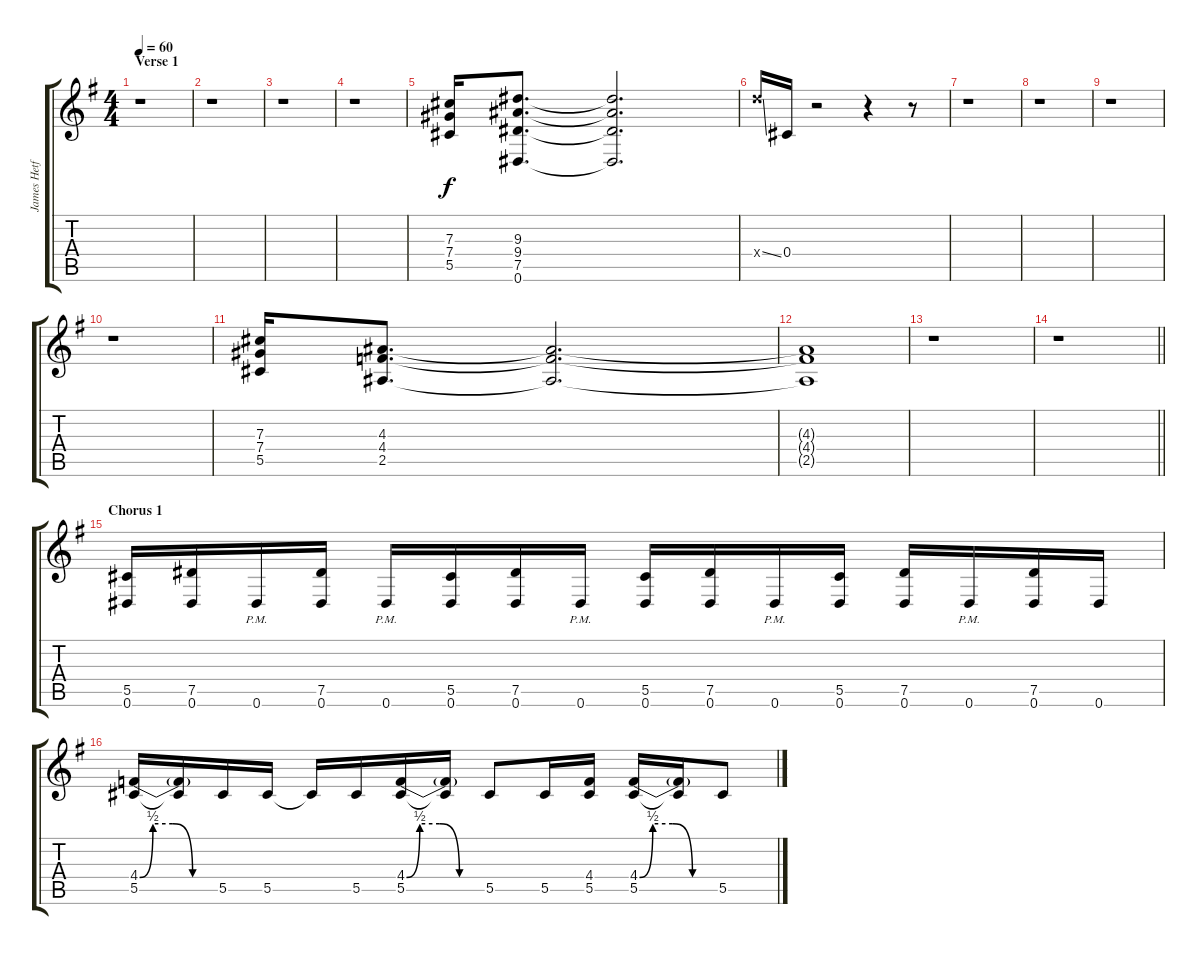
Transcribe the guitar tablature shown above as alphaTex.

\track ("James Hetfield [Guitar]" "James Hetf") {instrument distortionguitar}
\staff {score tabs}
\tuning (Eb4 Bb3 Gb3 Db3 Ab2 Eb2) {hide}
\ts (4 4)
\section ("" "Verse 1")
\tempo 60
\clef g2
\ks g
r.1{dy f} |
r.1 |
r.1 |
r.1 |
(7.3 7.4 5.5).16 (9.3 9.4 7.5 0.6).8{d} (9.3{t} 9.4{t} 7.5{t} 0.6{t}).2{d} |
13.4{ss x}.16 0.4.16 r.2 r.4 r.8 |
r.1 |
r.1 |
r.1 |
r.1 |
(7.3 7.4 5.5).16 (4.3 4.4 2.5).8{d} (4.3{t} 4.4{t} 2.5{t}).2{d} |
(4.3{t} 4.4{t} 2.5{t}).1 |
r.1 |
\barLineRight lightlight
r.1 |
\section ("" "Chorus 1")
(5.5 0.6).16 (7.5 0.6).16 0.6{pm}.16 (7.5 0.6).16 0.6{pm}.16 (5.5 0.6).16 (7.5 0.6).16 0.6{pm}.16 (5.5 0.6).16 (7.5 0.6).16 0.6{pm}.16 (5.5 0.6).16 (7.5 0.6).16 0.6{pm}.16 (7.5 0.6).16 0.6.16 |
(4.4{be (custom 0 0 10 2 25 2 40 0 60 0)} 5.5).16 (4.4{t} 5.5{t}).16 5.5.16 5.5.16 5.5{t}.16 5.5.16 (4.4{be (custom 0 0 10 2 25 2 40 0 60 0)} 5.5).16 (4.4{t} 5.5{t}).16 5.5.8 5.5.16 (4.4 5.5).16 (4.4{be (custom 0 0 10 2 25 2 40 0 60 0)} 5.5).16 (4.4{t} 5.5{t}).16 5.5.8
